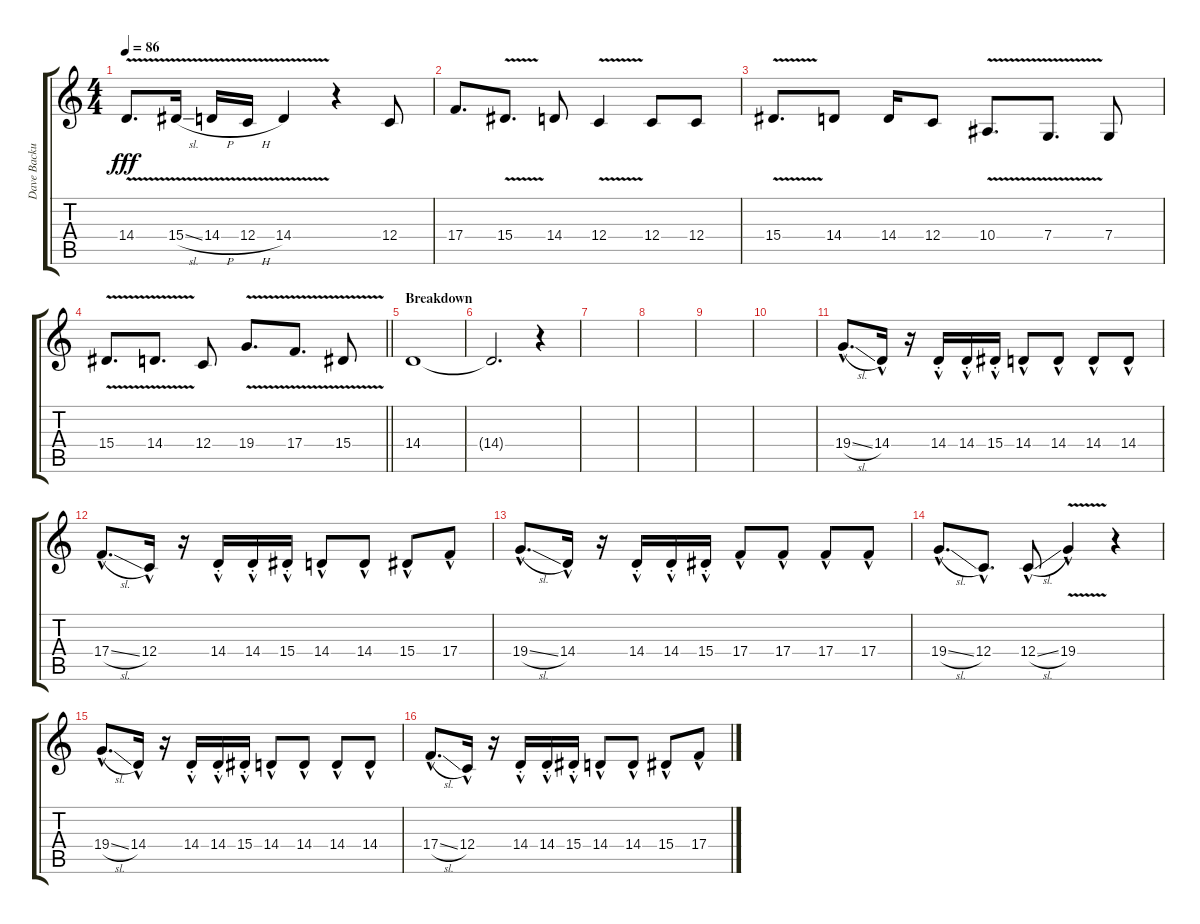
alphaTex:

\track ("Dave Backup" "Dave Backu") {instrument trumpet}
\staff {score tabs}
\tuning (D4 A3 F3 C3 G2 C2) {hide}
\ts (4 4)
\tempo 86
\clef g2
\ks c
14.4{v}.8{d dy fff} 15.4{v sl}.16 14.4{v h}.16 12.4{v h}.16 14.4{v}.4 r.4 12.4.8 |
17.4.8{d} 15.4{v}.8{d} 14.4.8 12.4{v}.4 12.4.8 12.4.8 |
15.4{v}.8{d} 14.4.8 14.4.16 12.4.8 10.4{v}.8{d} 7.4{v}.8{d} 7.4.8 |
\barLineRight lightlight
15.4{v}.8{d} 14.4{v}.8{d} 12.4.8 19.4{v}.8{d} 17.4{v}.8{d} 15.4{v}.8 |
\section ("" "Breakdown")
14.4.1 |
14.4{t}.2{d} r.4 |
|
|
|
|
19.4{sl hac}.8{d} 14.4{hac}.16 r.16 14.4{hac st}.16 14.4{hac st}.16 15.4{hac st}.16 14.4{hac}.8 14.4{hac}.8 14.4{hac}.8 14.4{hac}.8 |
17.4{sl hac}.8{d} 12.4{hac}.16 r.16 14.4{hac st}.16 14.4{hac st}.16 15.4{hac st}.16 14.4{hac}.8 14.4{hac}.8 15.4{hac}.8 17.4{hac}.8 |
19.4{sl hac}.8{d} 14.4{hac}.16 r.16 14.4{hac st}.16 14.4{hac st}.16 15.4{hac st}.16 17.4{hac}.8 17.4{hac}.8 17.4{hac}.8 17.4{hac}.8 |
19.4{sl hac}.8{d} 12.4{hac}.8{d} 12.4{sl hac}.8 19.4{v hac}.4 r.4 |
19.4{sl hac}.8{d} 14.4{hac}.16 r.16 14.4{hac st}.16 14.4{hac st}.16 15.4{hac st}.16 14.4{hac}.8 14.4{hac}.8 14.4{hac}.8 14.4{hac}.8 |
17.4{sl hac}.8{d} 12.4{hac}.16 r.16 14.4{hac st}.16 14.4{hac st}.16 15.4{hac st}.16 14.4{hac}.8 14.4{hac}.8 15.4{hac}.8 17.4{hac}.8
